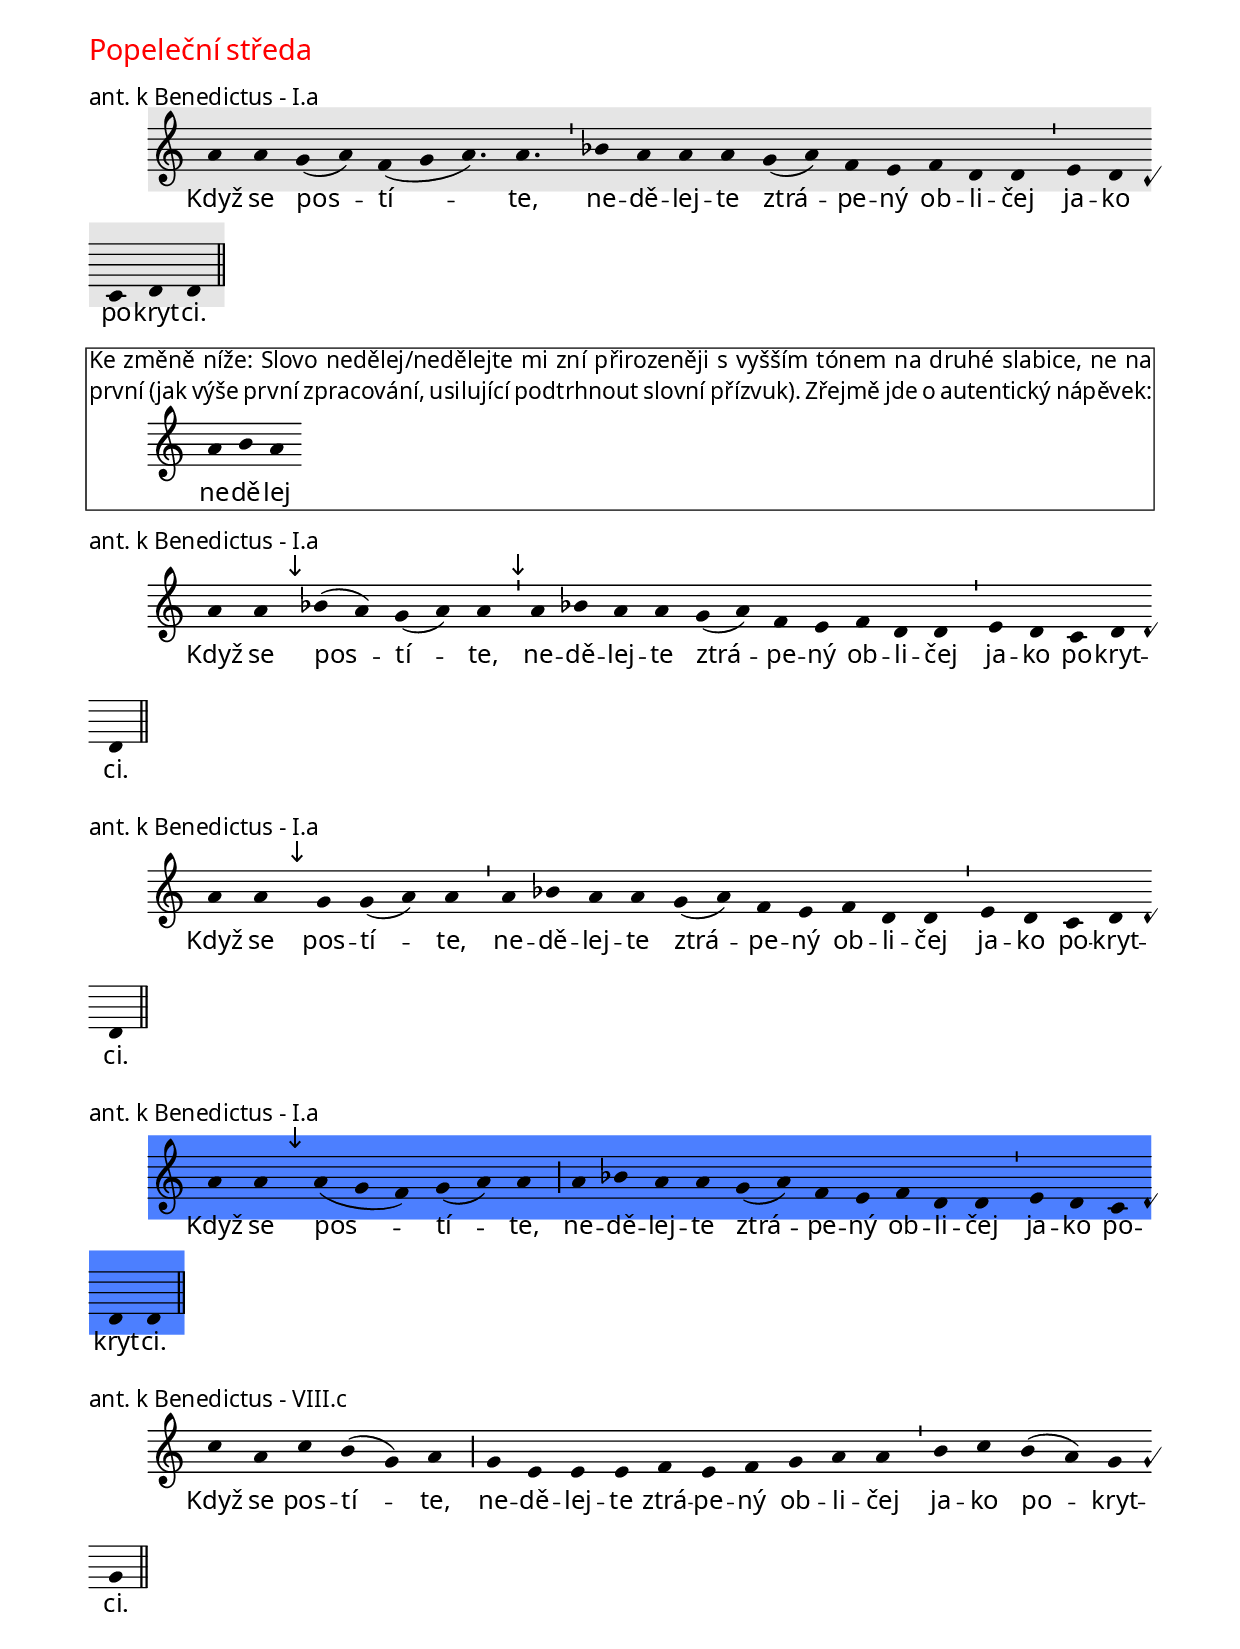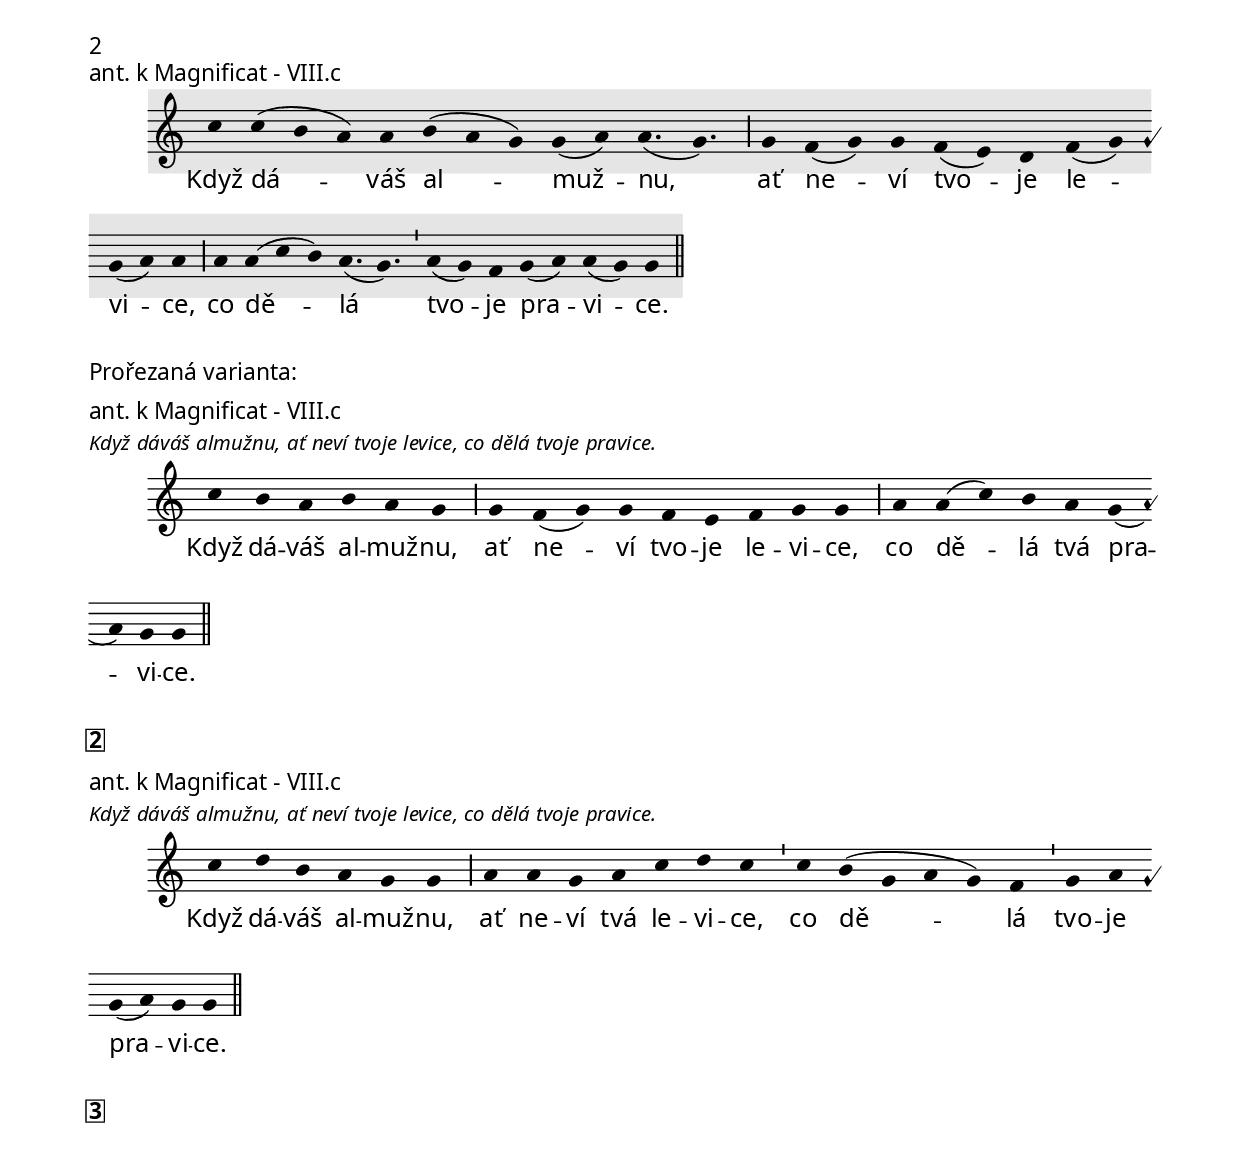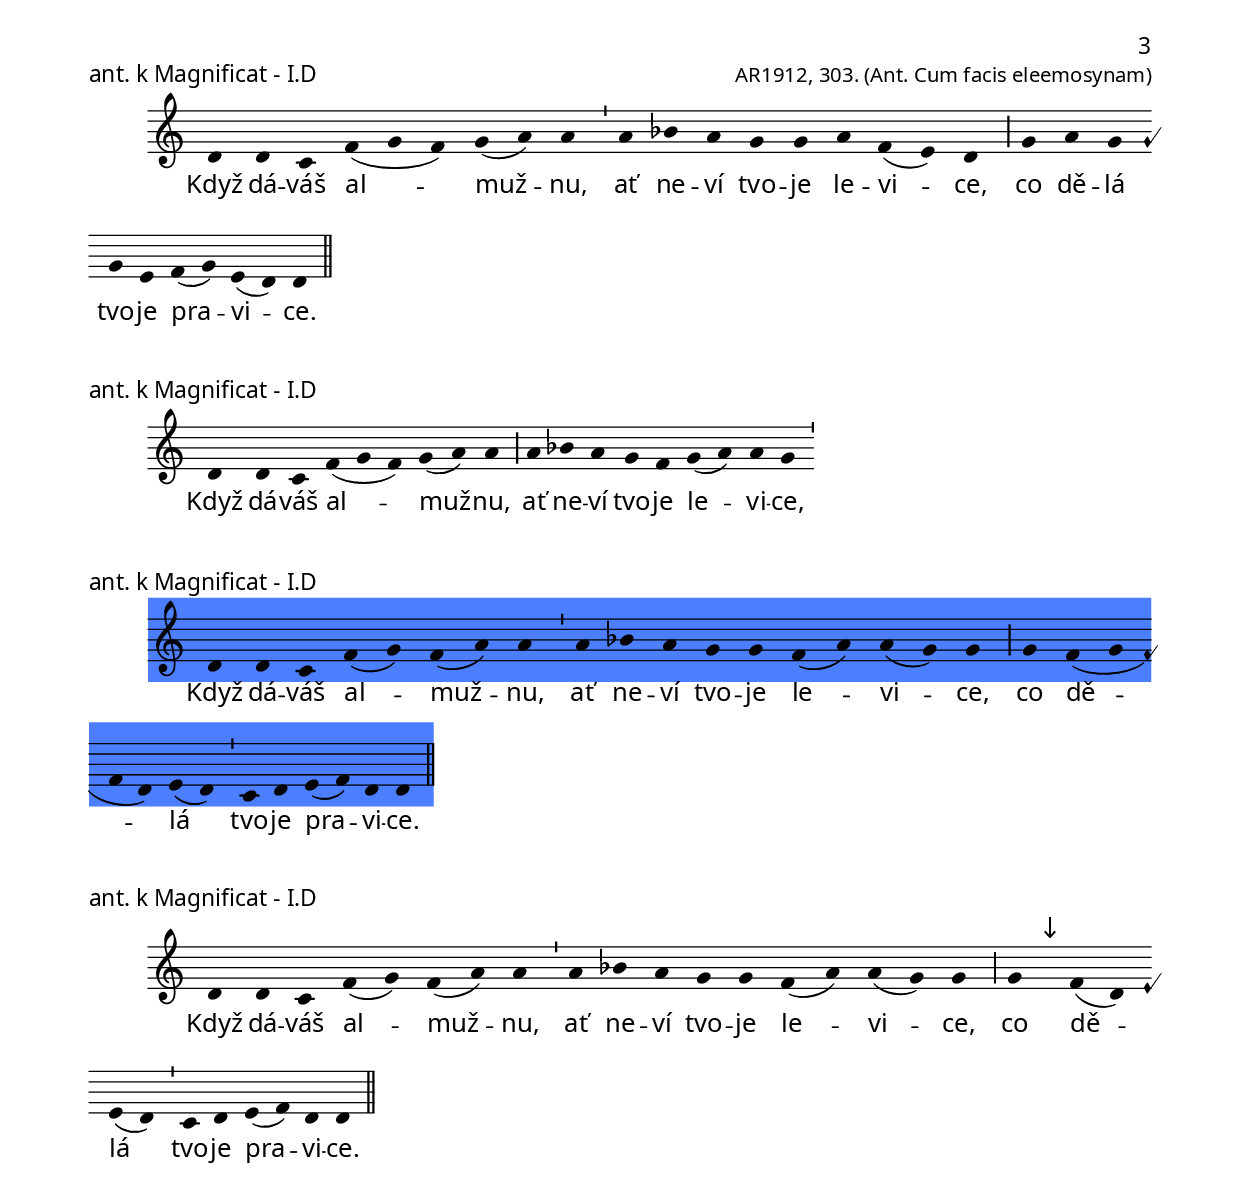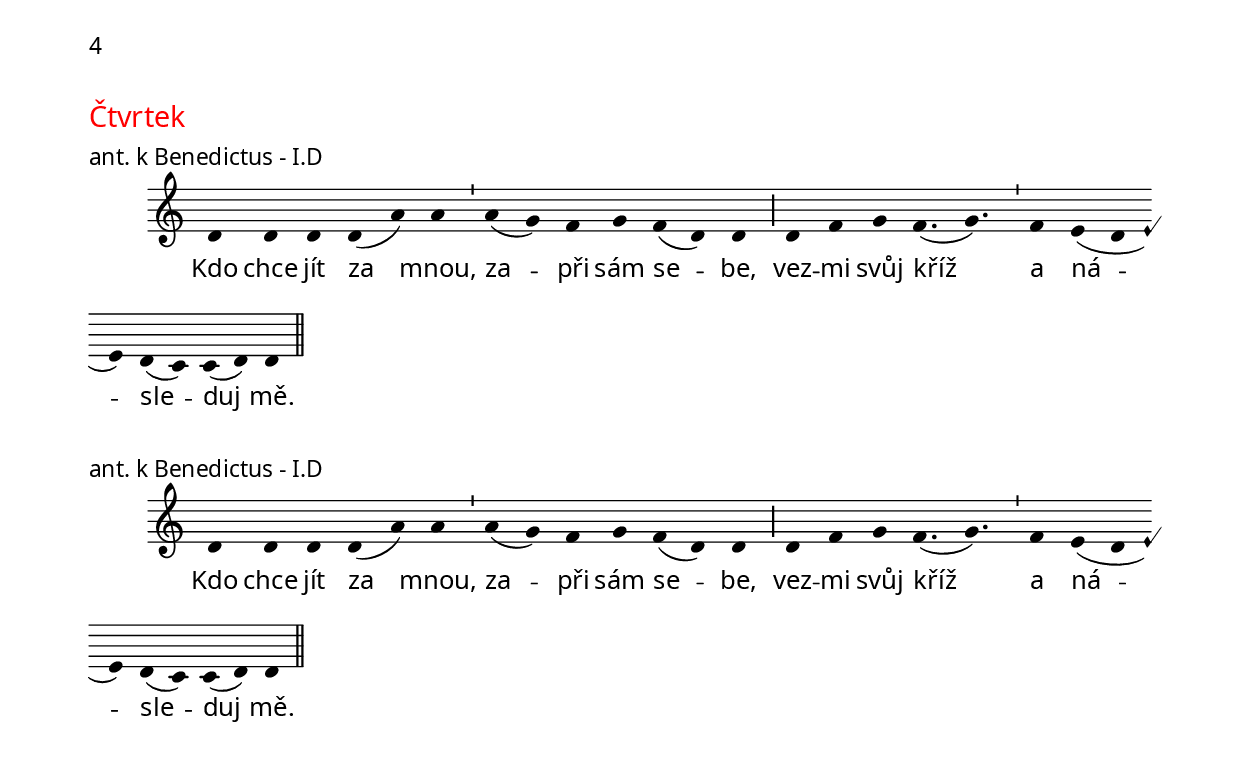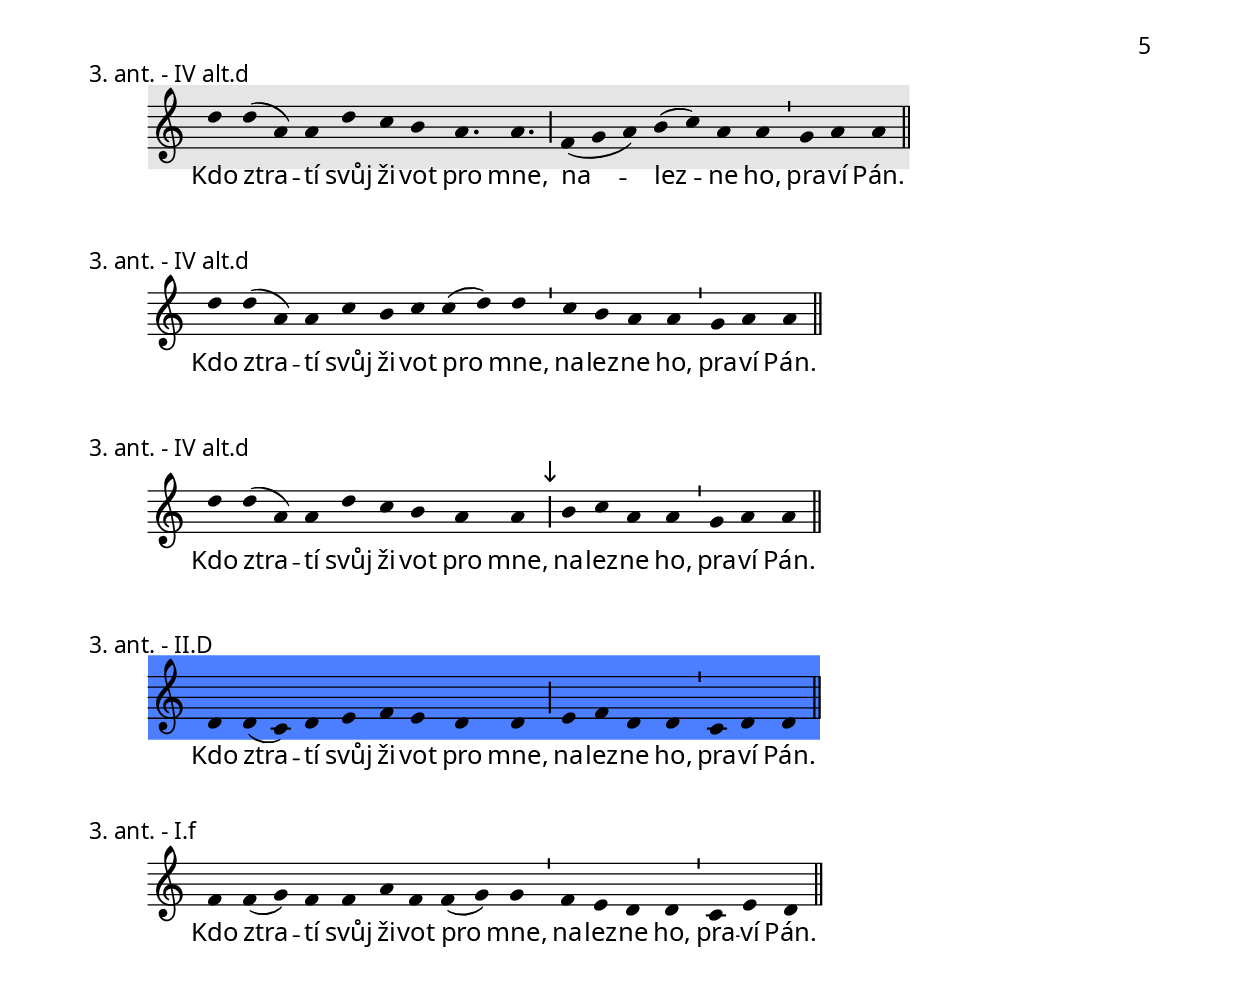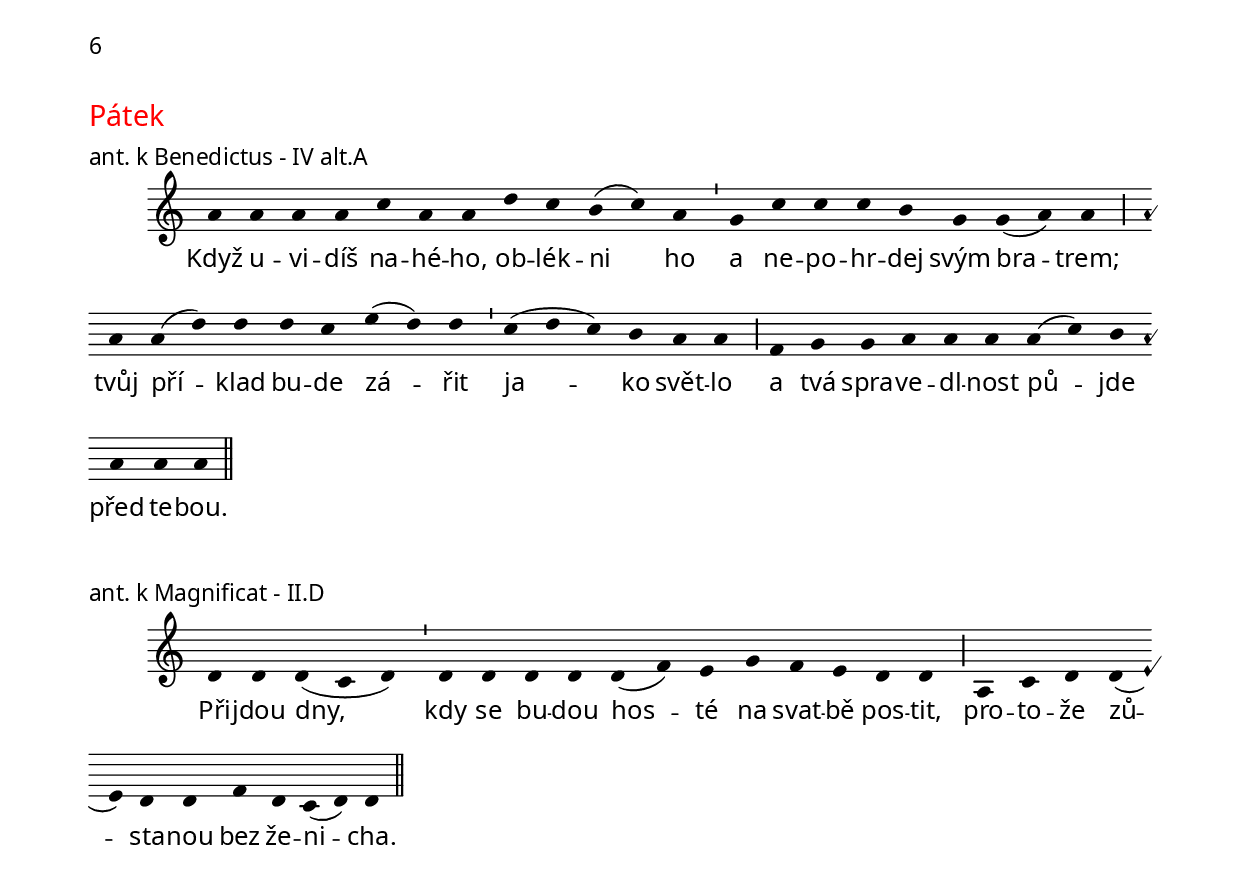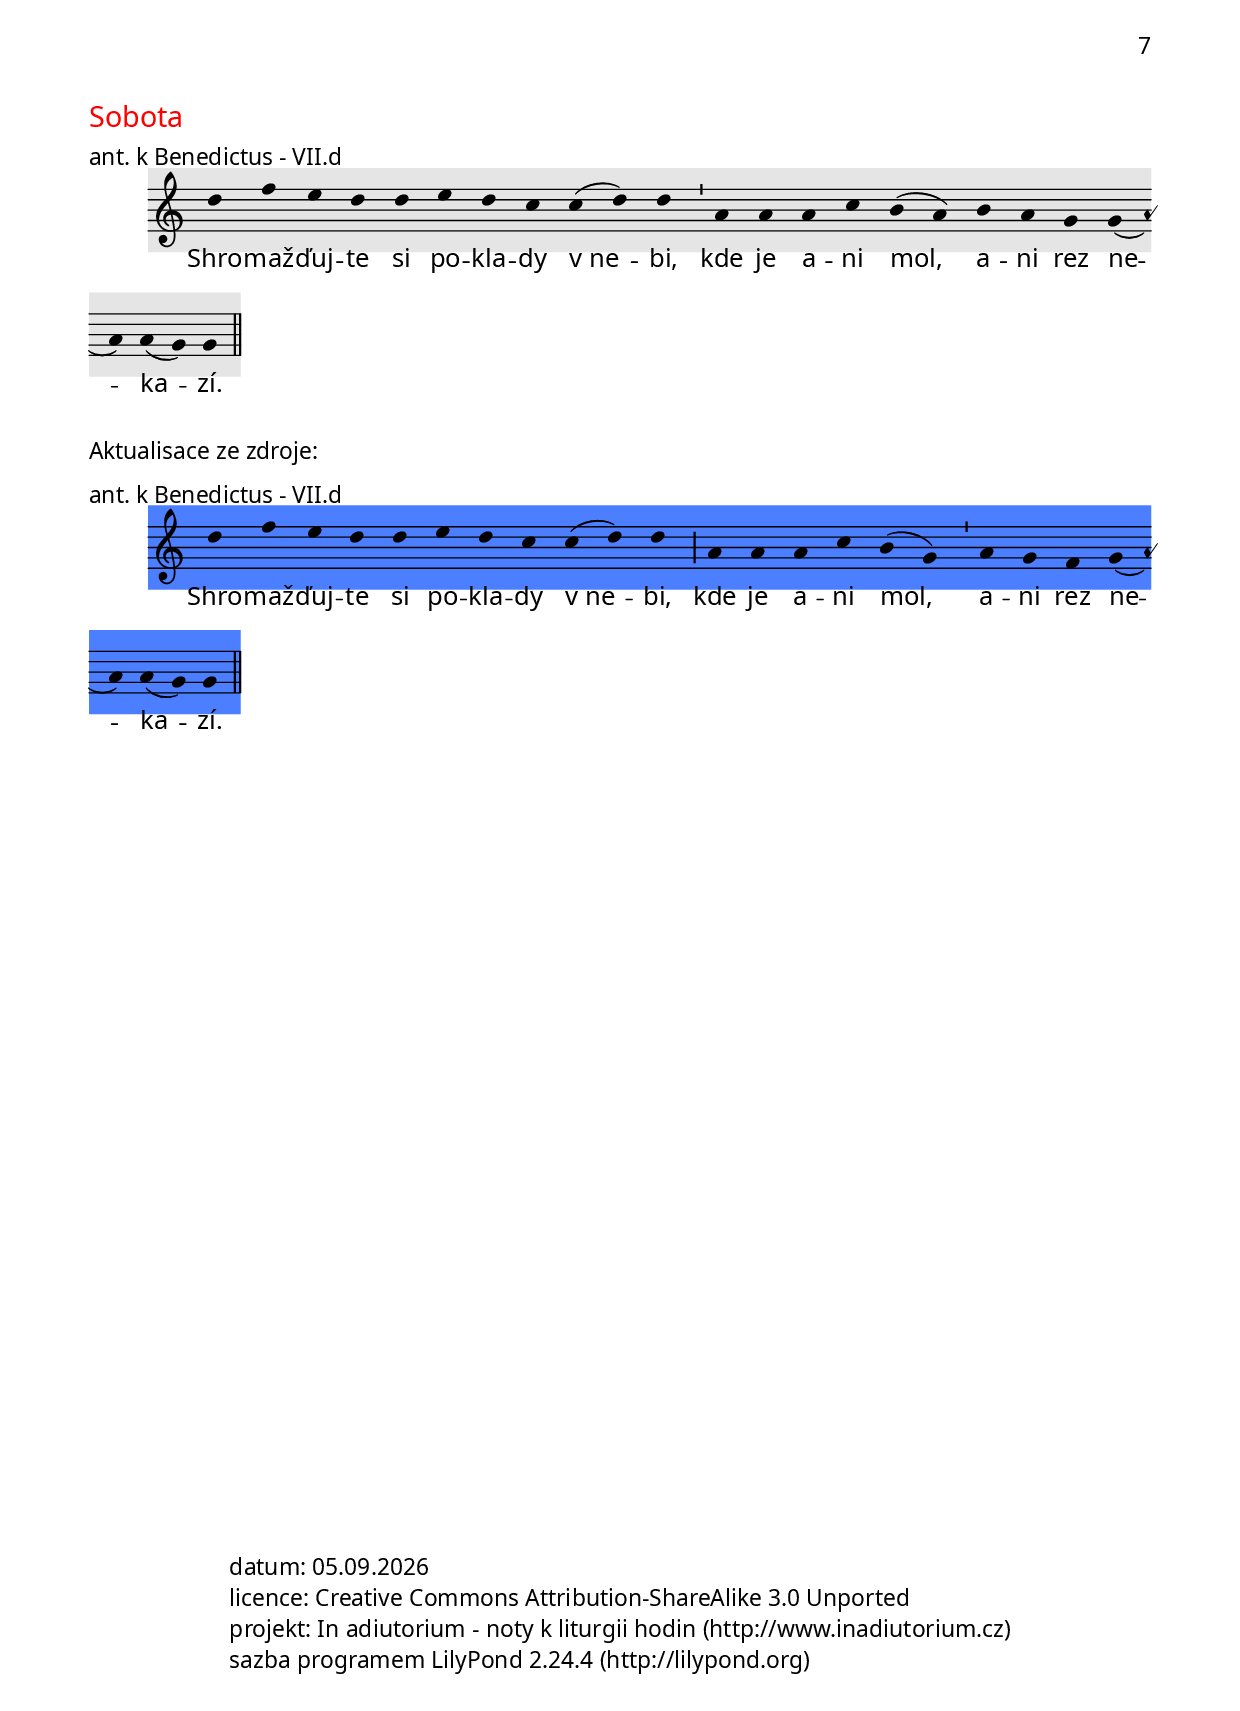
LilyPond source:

\include "../spolecne.ly"

\markup\nadpisDen{Popeleční středa}

\score {
  \relative c'' {
    \zvyraznovacSedy
    \choralniRezim
    a4 a g( a) f( g a4.) a \barMin
    bes4 a a a g( a) f e f d d \barMin e d c d d \barFinalis
  }
  \addlyrics {
    Když se pos -- tí -- te,
    ne -- dě -- lej -- te ztrá -- pe -- ný ob -- li -- čej
    ja -- ko po -- kryt -- ci.
  }
  \header {
    quid = "ant. k Benedictus"
    modus = "I"
    differentia = "a"
    psalmus = ""
    id = "st-aben"
    piece = \markup {\sestavTitulekBezZalmu}
  }
}

\markup\box\justify{
  Ke změně níže:
  Slovo nedělej/nedělejte mi zní přirozeněji s vyšším
  tónem na druhé slabice, ne na první (jak výše první zpracování,
  usilující podtrhnout slovní přízvuk).
  Zřejmě jde o autentický nápěvek:
  \score{
    \relative c'' { \choralniRezim a4 b a }
    \addlyrics { ne -- dě -- lej }
  }
}

\score {
  \relative c'' {
    \choralniRezim
    a4 a \mark\sipka bes( a) g( a) a \barMin
    \mark\sipka a4 bes a a g( a) f e f d d \barMin e d c d d \barFinalis
  }
  \addlyrics {
    Když se pos -- tí -- te,
    ne -- dě -- lej -- te ztrá -- pe -- ný ob -- li -- čej
    ja -- ko po -- kryt -- ci.
  }
  \header {
    quid = "ant. k Benedictus"
    modus = "I"
    differentia = "a"
    psalmus = ""
    id = "st-aben"
    piece = \markup {\sestavTitulekBezZalmu}
  }
}

\score {
  \relative c'' {
    \choralniRezim
    a4 a \mark\sipka g g( a) a \barMin
    a4 bes a a g( a) f e f d d \barMin e d c d d \barFinalis
  }
  \addlyrics {
    Když se pos -- tí -- te,
    ne -- dě -- lej -- te ztrá -- pe -- ný ob -- li -- čej
    ja -- ko po -- kryt -- ci.
  }
  \header {
    quid = "ant. k Benedictus"
    modus = "I"
    differentia = "a"
    psalmus = ""
    id = "st-aben"
    piece = \markup {\sestavTitulekBezZalmu}
  }
}

\score {
  \relative c'' {
    \zvyraznovacModry
    \choralniRezim
    a4 a \mark\sipka a( g f) g( a) a \barMaior
    a4 bes a a g( a) f e f d d \barMin e d c d d \barFinalis
  }
  \addlyrics {
    Když se pos -- tí -- te,
    ne -- dě -- lej -- te ztrá -- pe -- ný ob -- li -- čej
    ja -- ko po -- kryt -- ci.
  }
  \header {
    quid = "ant. k Benedictus"
    modus = "I"
    differentia = "a"
    psalmus = ""
    id = "st-aben"
    piece = \markup {\sestavTitulekBezZalmu}
  }
}

\score {
  \relative c'' {
    \choralniRezim
    c a c b( g) a \barMaior
    g e e e f e f g a a \barMin
    b c b( a) g g \barFinalis
  }
  \addlyrics {
    Když se pos -- tí -- te,
    ne -- dě -- lej -- te ztrá -- pe -- ný ob -- li -- čej
    ja -- ko po -- kryt -- ci.
  }
  \header {
    quid = "ant. k Benedictus"
    modus = "VIII"
    differentia = "c"
    psalmus = ""
    id = "st-aben"
    piece = \markup {\sestavTitulekBezZalmu}
  }
}

\pageBreak

\score {
  \relative c'' {
    \zvyraznovacSedy
    \choralniRezim
    c4 c( b a) a b( a g) g( a) a4.( g) \barMaior
    g4 f( g) g f( e) d f( g) g( a) a \barMaior
    a a( c b) a4.( g) \barMin a4( g) f g( a) a( g) g \barFinalis
  }
  \addlyrics {
    Když dá -- váš al -- muž -- nu,
    ať ne -- ví tvo -- je le -- vi -- ce,
    co dě -- lá tvo -- je pra -- vi -- ce.
  }
  \header {
    quid = "ant. k Magnificat"
    modus = "VIII"
    differentia = "c"
    psalmus = ""
    id = "st-amag"
    piece = \markup {\sestavTitulekBezZalmu}
  }
}

\markup{Prořezaná varianta:}

\score {
  \relative c'' {
    \choralniRezim
    c4 b a b a g \barMaior
    g4 f( g) g f e f g g \barMaior
    a a( c) b a g( a) g g \barFinalis
  }
  \addlyrics {
    Když dá -- váš al -- muž -- nu,
    ať ne -- ví tvo -- je le -- vi -- ce,
    co dě -- lá tvá pra -- vi -- ce.
  }
  \header {
    textus_approbatus = "Když dáváš almužnu,
    ať neví tvoje levice, co dělá tvoje pravice."
    quid = "ant. k Magnificat"
    modus = "VIII"
    differentia = "c"
    psalmus = ""
    id = "st-amag"
    piece = \markup {\sestavTitulekBezZalmu}
  }
}

\markup\nadpisSkupiny 2

\score {
  \relative c'' {
    \choralniRezim
    c4 d b a g g \barMaior
    a a g a c d c \barMin
    c b( g a g) f \barMin g a g( a) g g \barFinalis
  }
  \addlyrics {
    Když dá -- váš al -- muž -- nu,
    ať ne -- ví tvá le -- vi -- ce,
    co dě -- lá tvo -- je pra -- vi -- ce.
  }
  \header {
    textus_approbatus = "Když dáváš almužnu,
    ať neví tvoje levice, co dělá tvoje pravice."
    quid = "ant. k Magnificat"
    modus = "VIII"
    differentia = "c"
    psalmus = ""
    id = "st-amag"
    piece = \markup {\sestavTitulekBezZalmu}
  }
}

\markup\nadpisSkupiny 3

\score {
  \relative c' {
    \choralniRezim
    d4 d c f( g f) g( a) a \barMin
    a bes a g g a f( e) d \barMaior
    g a g g e f( g) e( d) d \barFinalis
  }
  \addlyrics {
    Když dá -- váš al -- muž -- nu,
    ať ne -- ví tvo -- je le -- vi -- ce,
    co dě -- lá tvo -- je pra -- vi -- ce.
  }
  \header {
    quid = "ant. k Magnificat"
    modus = "I"
    differentia = "D"
    psalmus = ""
    id = "st-amag"
    fons_externus = "AR1912, 303. (Ant. Cum facis eleemosynam)"
    piece = \markup {\sestavTitulekBezZalmu}
  }
}

\score {
  \relative c' {
    \choralniRezim
    d4 d c f( g f) g( a) a \barMaior
    a bes a g f g( a) a g \barMin

  }
  \addlyrics {
    Když dá -- váš al -- muž -- nu,
    ať ne -- ví tvo -- je le -- vi -- ce,
    co dě -- lá tvo -- je pra -- vi -- ce.
  }
  \header {
    quid = "ant. k Magnificat"
    modus = "I"
    differentia = "D"
    psalmus = ""
    id = "st-amag"
    piece = \markup {\sestavTitulekBezZalmu}
  }
}

\score {
  \relative c' {
    \zvyraznovacModry
    \choralniRezim
    d4 d c f( g) f( a) a \barMin
    a bes a g g f( a) a( g) g \barMaior
    g f( g f d) e( d) \barMin
    c d e( f) d d \barFinalis
  }
  \addlyrics {
    Když dá -- váš al -- muž -- nu,
    ať ne -- ví tvo -- je le -- vi -- ce,
    co dě -- lá
    tvo -- je pra -- vi -- ce.
  }
  \header {
    quid = "ant. k Magnificat"
    modus = "I"
    differentia = "D"
    psalmus = ""
    id = "st-amag"
    piece = \markup {\sestavTitulekBezZalmu}
  }
}

\score {
  \relative c' {
    \choralniRezim
    d4 d c f( g) f( a) a \barMin
    a bes a g g f( a) a( g) g \barMaior
    g \mark\sipka f( d) e( d) \barMin
    c d e( f) d d \barFinalis
  }
  \addlyrics {
    Když dá -- váš al -- muž -- nu,
    ať ne -- ví tvo -- je le -- vi -- ce,
    co dě -- lá
    tvo -- je pra -- vi -- ce.
  }
  \header {
    quid = "ant. k Magnificat"
    modus = "I"
    differentia = "D"
    psalmus = ""
    id = "st-amag"
    piece = \markup {\sestavTitulekBezZalmu}
  }
}

\pageBreak

\markup\nadpisDen{Čtvrtek}

\score {
  \relative c' {
    \choralniRezim
    d4 d d d( a') a \barMin a( g) f g f( d) d \barMaior
    d f g f4.( g) \barMin f4 e( d e) d( c) c( d) d \barFinalis
  }
  \addlyrics {
    Kdo chce jít za mnou, za -- při sám se -- be,
    vez -- mi svůj kříž a ná -- sle -- duj mě.
  }
  \header {
    quid = "ant. k Benedictus"
    modus = "I"
    differentia = "D"
    psalmus = ""
    fial = "commune/commune_jedenmucednik.ly#2ne-a1?-aleluja"
    id = "ct-aben"
    piece = \markup {\sestavTitulekBezZalmu}
  }
}

\score {
  \relative c' {
    \choralniRezim
    d4 d d d( a') a \barMin a( g) f g f( d) d \barMaior
    d f g f4.( g) \barMin f4 e( d e) d( c) c( d) d \barFinalis
  }
  \addlyrics {
    Kdo chce jít za mnou, za -- při sám se -- be,
    vez -- mi svůj kříž a ná -- sle -- duj mě.
  }
  \header {
    quid = "ant. k Benedictus"
    modus = "I"
    differentia = "D"
    psalmus = ""
    fial = "commune/commune_jedenmucednik.ly#2ne-a1?-aleluja"
    id = "ct-aben"
    piece = \markup {\sestavTitulekBezZalmu}
  }
}

\pageBreak

\score {
  \relative c'' {
    \zvyraznovacSedy
    \choralniRezim
    d4 d( a) a d c b a4. a \barMaior
    f4( g a) b( c) a a \barMin
    g a a \barFinalis
  }
  \addlyrics {
    Kdo ztra -- tí svůj ži -- vot pro mne,
    na -- lez -- ne ho,
    pra -- ví Pán.
  }
  \header {
    quid = "3. ant."
    modus = "IV alt"
    differentia = "d"
    psalmus = ""
    fial = "commune/commune_jedenmucednik.ly#2ne-a3?cast&upraveno"
    id = "ct-amag"
    piece = \markup {\sestavTitulekBezZalmu}
  }
}

\score {
  \relative c'' {
    \choralniRezim
    d4 d( a) a c b c c( d) d \barMin
    c b a a \barMin
    g a a \barFinalis
  }
  \addlyrics {
    Kdo ztra -- tí svůj ži -- vot pro mne,
    na -- lez -- ne ho,
    pra -- ví Pán.
  }
  \header {
    quid = "3. ant."
    modus = "IV alt"
    differentia = "d"
    psalmus = ""
    id = "ct-amag"
    piece = \markup {\sestavTitulekBezZalmu}
  }
}

\score {
  \relative c'' {
    \choralniRezim
    d4 d( a) a d c b a a \barMaior
    \mark\sipka b c a a \barMin
    g a a \barFinalis
  }
  \addlyrics {
    Kdo ztra -- tí svůj ži -- vot pro mne,
    na -- lez -- ne ho,
    pra -- ví Pán.
  }
  \header {
    quid = "3. ant."
    modus = "IV alt"
    differentia = "d"
    psalmus = ""
    fial = "commune/commune_jedenmucednik.ly#2ne-a3?cast&jiny_text"
    id = "ct-amag"
    piece = \markup {\sestavTitulekBezZalmu}
  }
}

\score {
  \relative c' {
    \zvyraznovacModry
    \choralniRezim
    d4 d( c) d e f e d d \barMaior
    e f d d \barMin
    c d d \barFinalis
  }
  \addlyrics {
    Kdo ztra -- tí svůj ži -- vot pro mne,
    na -- lez -- ne ho,
    pra -- ví Pán.
  }
  \header {
    quid = "3. ant."
    modus = "II"
    differentia = "D"
    psalmus = ""
    id = "ct-amag"
    piece = \markup {\sestavTitulekBezZalmu}
  }
}

\score {
  \relative c' {
    \choralniRezim
    f4 f( g) f f a f f( g) g \barMin
    f e d d \barMin
    c e d \barFinalis
  }
  \addlyrics {
    Kdo ztra -- tí svůj ži -- vot pro mne,
    na -- lez -- ne ho,
    pra -- ví Pán.
  }
  \header {
    quid = "3. ant."
    modus = "I"
    differentia = "f"
    psalmus = ""
    id = "ct-amag"
    piece = \markup {\sestavTitulekBezZalmu}
  }
}

\pageBreak

\markup\nadpisDen{Pátek}

\score {
  \relative c'' {
    \choralniRezim
    a4 a a a c a a d c b( c) a \barMin
    g c c c b g g( a) a \barMaior
    a a( d) d d c e( d) d \barMin
    c( d c) b a a \barMaior
    f g g a a a
    a( c) b a a a \barFinalis
  }
  \addlyrics {
    Když u -- vi -- díš na -- hé -- ho, ob -- lék -- ni ho
    a ne -- po -- hr -- dej svým bra -- trem;

    tvůj pří -- klad bu -- de zá -- řit
    ja -- ko svět -- lo
    a tvá spra -- ve -- dl -- nost
    pů -- jde před te -- bou.
  }
  \header {
    quid = "ant. k Benedictus"
    modus = "IV alt"
    differentia = "A"
    psalmus = ""
    id = "pa-aben"
    piece = \markup {\sestavTitulekBezZalmu}
  }
}

\score {
  \relative c' {
    \choralniRezim
    d4 d d( c d) \barMin
    d d d d d( f) e g f e d d \barMaior
    a c d d( e) d d f d c( d) d \barFinalis
  }
  \addlyrics {
    Při -- jdou dny,
    kdy se bu -- dou hos -- té na svat -- bě pos -- tit,
    pro -- to -- že zů -- sta -- nou bez že -- ni -- cha.
  }
  \header {
    quid = "ant. k Magnificat"
    modus = "II"
    differentia = "D"
    psalmus = ""
    id = "pa-amag"
    piece = \markup {\sestavTitulekBezZalmu}
  }
}

\pageBreak

\markup\nadpisDen{Sobota}

\score {
  \relative c'' {
    \zvyraznovacSedy
    \choralniRezim
    d f e d d e d c c( d) d \barMin
    a a a c b( a) b a g g( a) a( g) g \barFinalis
  }
  \addlyrics {
    Shro -- maž -- ďuj -- te si po -- kla -- dy v_ne -- bi,
    kde je a -- ni mol, a -- ni rez ne -- ka -- zí.
  }
  \header {
    quid = "ant. k Benedictus"
    modus = "VII"
    differentia = "d"
    psalmus = ""
    fial = "antifony/mezidobi_nedeleC_11_20.ly#ne18c-rch-aben"
    id = "so-aben"
    piece = \markup {\sestavTitulekBezZalmu}
  }
}

\markup{Aktualisace ze zdroje:}

\score {
  \relative c'' {
    \zvyraznovacModry
    \choralniRezim
    d f e d d e d c c( d) d \barMaior
    a a a c b( g) \barMin
    a g f g( a) a( g) g \barFinalis
  }
  \addlyrics {
    Shro -- maž -- ďuj -- te si po -- kla -- dy v_ne -- bi,
    kde je a -- ni mol,
    a -- ni rez ne -- ka -- zí.
  }
  \header {
    quid = "ant. k Benedictus"
    modus = "VII"
    differentia = "d"
    psalmus = ""
    fial = "antifony/mezidobi_nedeleC_11_20.ly#ne18c-rch-aben"
    id = "so-aben"
    piece = \markup {\sestavTitulekBezZalmu}
  }
}